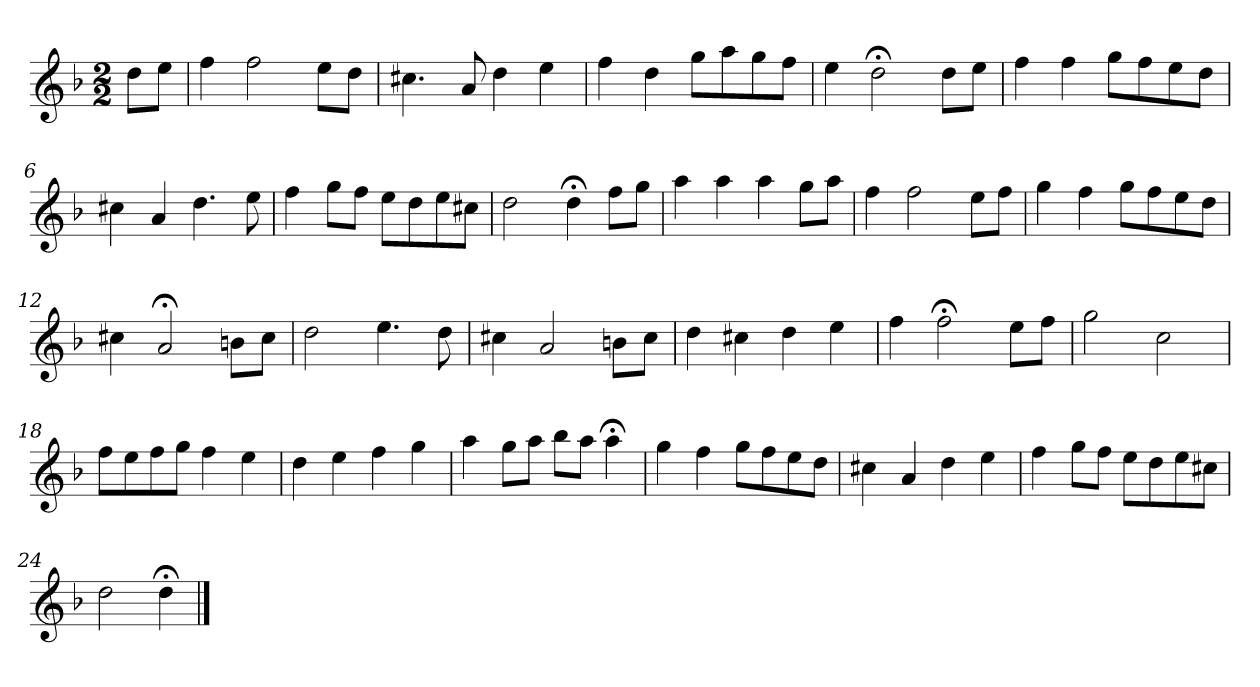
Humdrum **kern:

**kern
*part1
*staff1
*k[b-]
*d:
*M2/2
*MM120
=
8ddL
8eeJ
=1
4ff
2ff
8eeL
8ddJ
=2
4.cc#X
8a
4dd
4ee
=3
4ff
4dd
8ggL
8aa
8gg
8ffJ
=4
4ee
2dd;<
8ddL
8eeJ
=5
4ff
4ff
8ggL
8ff
8ee
8ddJ
=6
4cc#X
4a
4.dd
8ee
=7
4ff
8ggL
8ffJ
8eeL
8dd
8ee
8cc#XJ
=8
2dd
4dd;<
8ffL
8ggJ
=9
4aa
4aa
4aa
8ggL
8aaJ
=10
4ff
2ff
8eeL
8ffJ
=11
4gg
4ff
8ggL
8ff
8ee
8ddJ
=12
4cc#X
2a;<
8bnL
8cc#J
=13
2dd
4.ee
8dd
=14
4cc#X
2a
8bnL
8cc#J
=15
4dd
4cc#X
4dd
4ee
=16
4ff
2ff;<
8eeL
8ffJ
=17
2gg
2cc
=18
8ffL
8ee
8ff
8ggJ
4ff
4ee
=19
4dd
4ee
4ff
4gg
=20
4aa
8ggL
8aaJ
8bb-L
8aaJ
4aa;<
=21
4gg
4ff
8ggL
8ff
8ee
8ddJ
=22
4cc#X
4a
4dd
4ee
=23
4ff
8ggL
8ffJ
8eeL
8dd
8ee
8cc#XJ
=24
2dd
4dd;<
==
*-
